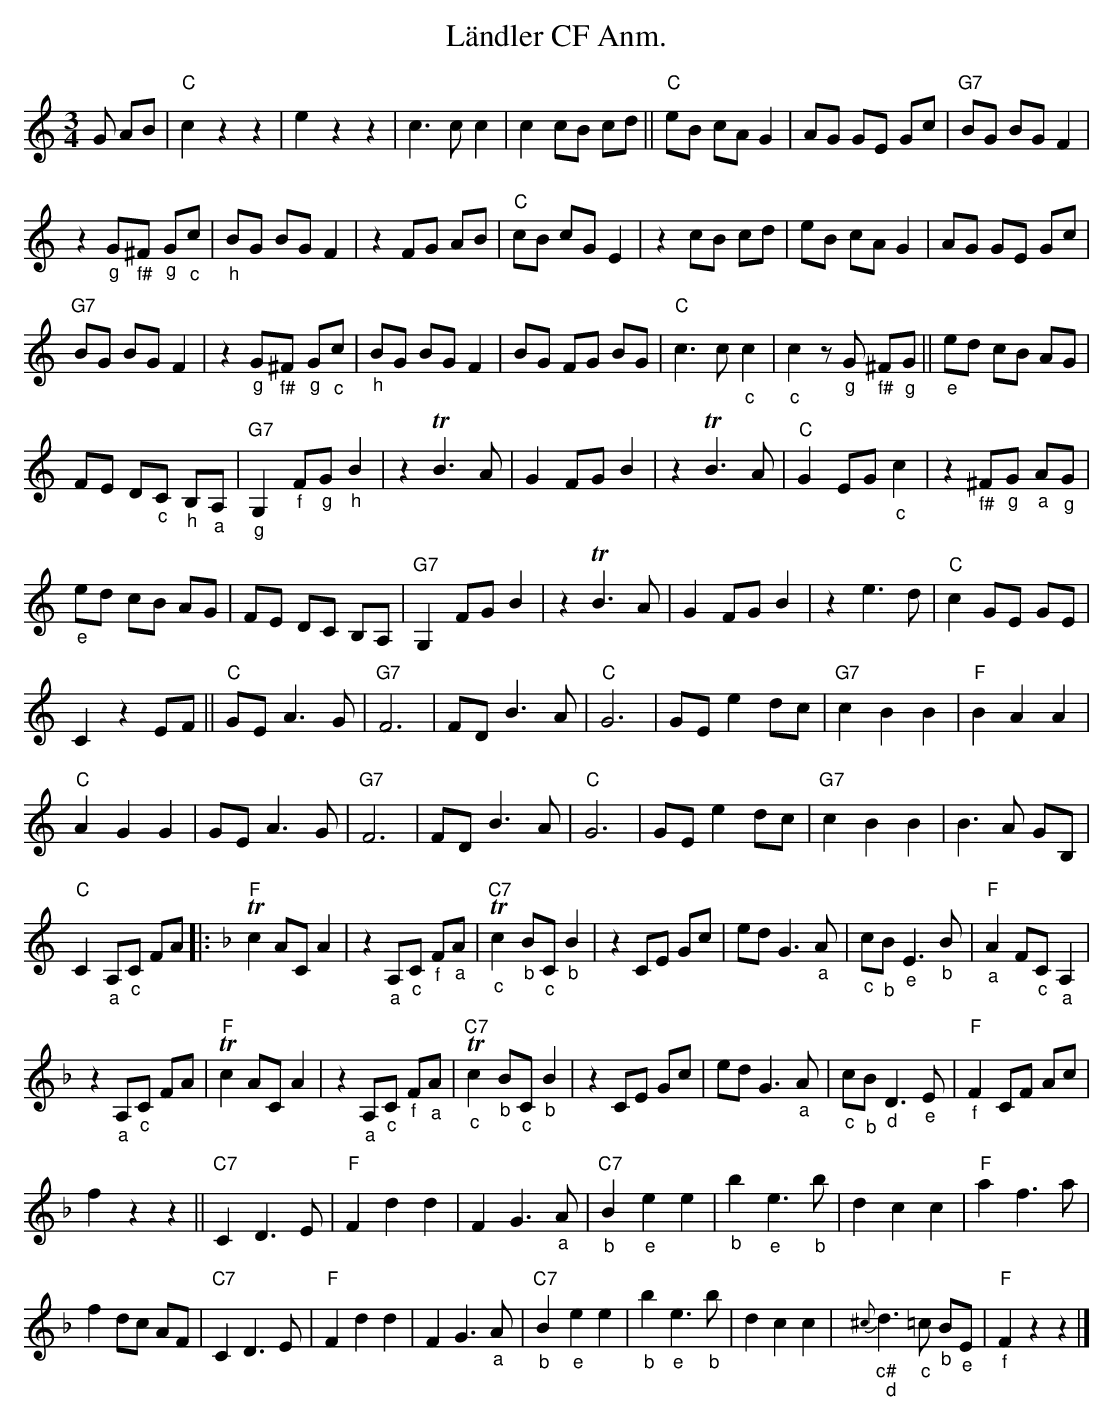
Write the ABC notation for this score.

X:1
T: Ländler CF Anm.
M:3/4
L:1/8
K:C
G AB | "C"c2 z2z2 | e2 z2z2 | c3c c2 | c2 cB cd || "C"eB cA G2 | AG GE Gc | "G7"BG BG F2 |
z2 "_g"G"_f#"^F "_g"G"_c"c | "_h"BG BG F2 | z2 FG AB | "C"cB cG E2 | z2 cB cd | eB cA G2 | AG GE Gc |
"G7"BG BG F2 | z2 "_g"G"_f#"^F "_g"G"_c"c | "_h"BG BG F2 | BG FG BG | "C"c3c "_c"c2 | "_c"c2 z "_g"G "_f#"^F"_g"G || "_e"ed cB AG |
FE D"_c"C "_h"B,"_a"A, | "G7""_g"G,2 "_f"F"_g"G "_h"B2 | z2 TB3A | G2 FG B2 | z2 TB3A | "C"G2 EG "_c"c2 | z2 "_f#"^F"_g"G "_a"A"_g"G |
"_e"ed cB AG | FE DC B,A, | "G7"G,2 FG B2 | z2 TB3A | G2 FG B2 | z2 e3d | "C"c2 GE GE |
C2 z2 EF || "C"GE A3G | "G7"F6 | FD B3A | "C"G6 | GE e2 dc | "G7"c2B2B2 | "F"B2A2A2 |
"C"A2G2G2 | GE A3G | "G7"F6 | FD B3A | "C"G6 | GE e2 dc | "G7"c2B2B2 | B3A GB, |
"C"C2 "_a"A,"_c"C FA |: [K:F] T"F"c2 AC A2 | z2 "_a"A,"_c"C "_f"F"_a"A | T"C7""_c"c2 "_b"B"_c"C "_b"B2 | z2 CE Gc | ed G3"_a"A | "_c"c"_b"B "_e"E3"_b"B | "F""_a"A2 F"_c"C "_a"A,2 |
z2 "_a"A,"_c"C FA | T"F"c2 AC A2 | z2"_a"A,"_c"C "_f"F"_a"A | T"C7""_c"c2 "_b"B"_c"C "_b"B2 | z2 CE Gc | ed G3"_a"A | "_c"c"_b"B "_d"D3"_e"E | "F""_f"F2 CF Ac |
f2 z2z2 || "C7"C2 D3E | "F"F2d2d2 | F2 G3"_a"A | "C7""_b"B2"_e"e2e2 | "_b"b2 "_e"e3"_b"b | d2c2c2 | "F"a2f3a |
f2 dc AF | "C7"C2 D3E | "F"F2d2d2 | F2G3"_a"A | "C7""_b"B2"_e"e2e2 | "_b"b2"_e"e3"_b"b | d2c2c2 | "_c#"{^c}"_  d"d3 "_c"=c "_b"B"_e"E | "F""_f"F2 z2z2 |]
